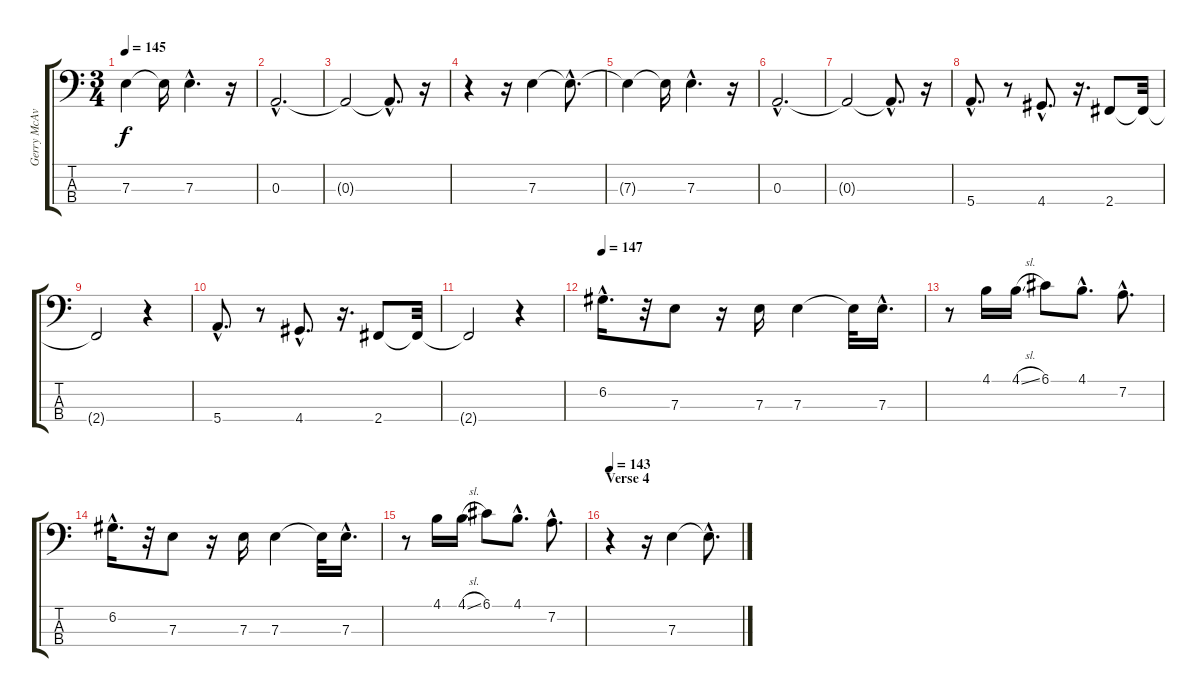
\track ("Gerry McAvoy" "Gerry McAv") {instrument electricbassfinger}
\staff {score tabs}
\tuning (G2 D2 A1 E1) {hide}
\ts (3 4)
\tempo 145
\clef f4
\ks c
7.3{t}.4{dy f} 7.3{t}.16 7.3{hac}.4{d} r.16 |
0.3{hac}.2{d} |
0.3{t}.2 0.3{hac t}.8{d} r.16 |
r.4 r.16 7.3.4 7.3{hac t}.8{d} |
7.3{t}.4 7.3{t}.16 7.3{hac}.4{d} r.16 |
0.3{hac}.2{d} |
0.3{t}.2 0.3{hac t}.8{d} r.16 |
5.4{hac}.8{d} r.8 4.4{hac}.8{d} r.16{d} 2.4.8 2.4{t}.32 |
2.4{t}.2 r.4 |
5.4{hac}.8{d} r.8 4.4{hac}.8{d} r.16{d} 2.4.8 2.4{t}.32 |
2.4{t}.2 r.4 |
\tempo 147
6.2{hac}.16{d} r.32 7.3.8 r.16 7.3.16 7.3.4 7.3{t}.32 7.3{hac}.16{d} |
r.8 4.1.16 4.1{sl}.16 6.1.8 4.1{hac}.8{d} 7.2{hac}.8{d} |
6.2{hac}.16{d} r.32 7.3.8 r.16 7.3.16 7.3.4 7.3{t}.32 7.3{hac}.16{d} |
r.8 4.1.16 4.1{sl}.16 6.1.8 4.1{hac}.8{d} 7.2{hac}.8{d} |
\section ("" "Verse 4")
\tempo 143
r.4 r.16 7.3.4 7.3{hac t}.8{d}
